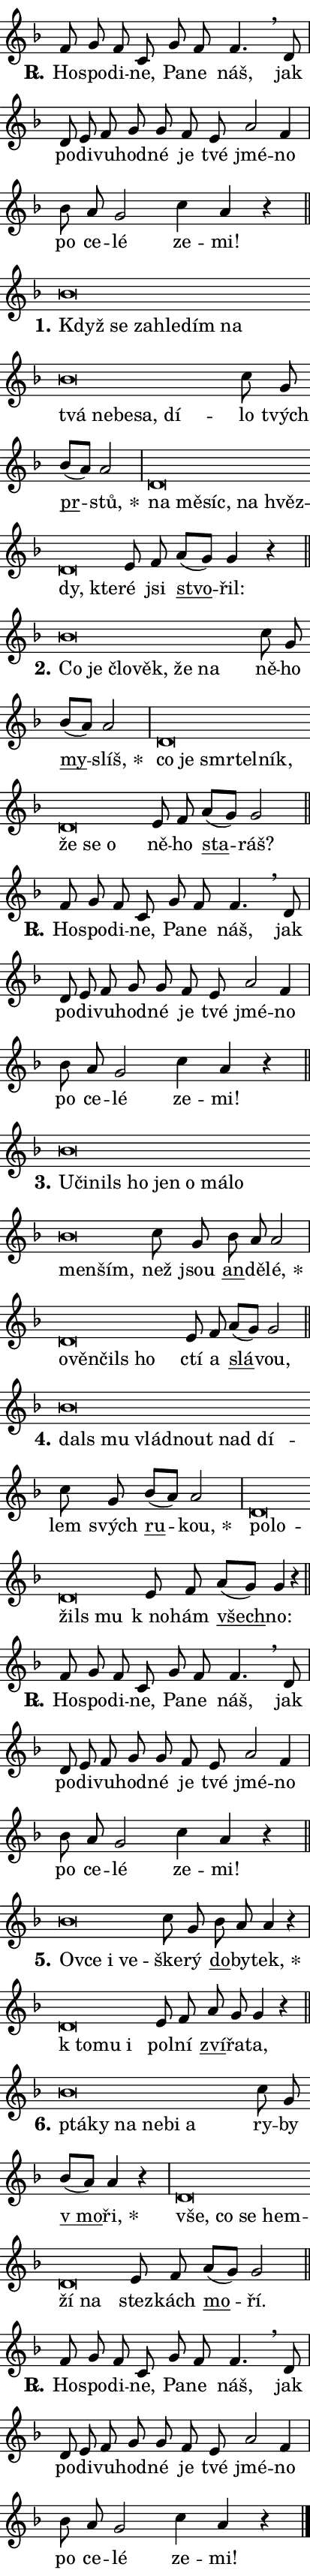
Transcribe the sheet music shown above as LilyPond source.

\version "2.22.1"
\header { tagline = "" }
\paper {
  indent = 0\cm
  top-margin = 0\cm
  right-margin = 0\cm
  bottom-margin = 0\cm
  left-margin = 0\cm
  paper-width = 7\cm
  page-breaking = #ly:one-page-breaking
  system-system-spacing.basic-distance = #11
  score-system-spacing.basic-distance = #11
  ragged-last = ##f
}


%% Author: Thomas Morley
%% https://lists.gnu.org/archive/html/lilypond-user/2020-05/msg00002.html
#(define (line-position grob)
"Returns position of @var[grob} in current system:
   @code{'start}, if at first time-step
   @code{'end}, if at last time-step
   @code{'middle} otherwise
"
  (let* ((col (ly:item-get-column grob))
         (ln (ly:grob-object col 'left-neighbor))
         (rn (ly:grob-object col 'right-neighbor))
         (col-to-check-left (if (ly:grob? ln) ln col))
         (col-to-check-right (if (ly:grob? rn) rn col))
         (break-dir-left
           (and
             (ly:grob-property col-to-check-left 'non-musical #f)
             (ly:item-break-dir col-to-check-left)))
         (break-dir-right
           (and
             (ly:grob-property col-to-check-right 'non-musical #f)
             (ly:item-break-dir col-to-check-right))))
        (cond ((eqv? 1 break-dir-left) 'start)
              ((eqv? -1 break-dir-right) 'end)
              (else 'middle))))

#(define (tranparent-at-line-position vctor)
  (lambda (grob)
  "Relying on @code{line-position} select the relevant enry from @var{vctor}.
Used to determine transparency,"
    (case (line-position grob)
      ((end) (not (vector-ref vctor 0)))
      ((middle) (not (vector-ref vctor 1)))
      ((start) (not (vector-ref vctor 2))))))

noteHeadBreakVisibility =
#(define-music-function (break-visibility)(vector?)
"Makes @code{NoteHead}s transparent relying on @var{break-visibility}"
#{
  \override NoteHead.transparent =
    #(tranparent-at-line-position break-visibility)
#})

#(define delete-ledgers-for-transparent-note-heads
  (lambda (grob)
    "Reads whether a @code{NoteHead} is transparent.
If so this @code{NoteHead} is removed from @code{'note-heads} from
@var{grob}, which is supposed to be @code{LedgerLineSpanner}.
As a result ledgers are not printed for this @code{NoteHead}"
    (let* ((nhds-array (ly:grob-object grob 'note-heads))
           (nhds-list
             (if (ly:grob-array? nhds-array)
                 (ly:grob-array->list nhds-array)
                 '()))
           ;; Relies on the transparent-property being done before
           ;; Staff.LedgerLineSpanner.after-line-breaking is executed.
           ;; This is fragile ...
           (to-keep
             (remove
               (lambda (nhd)
                 (ly:grob-property nhd 'transparent #f))
               nhds-list)))
      ;; TODO find a better method to iterate over grob-arrays, similiar
      ;; to filter/remove etc for lists
      ;; For now rebuilt from scratch
      (set! (ly:grob-object grob 'note-heads)  '())
      (for-each
        (lambda (nhd)
          (ly:pointer-group-interface::add-grob grob 'note-heads nhd))
        to-keep))))

hideNotes = {
  \noteHeadBreakVisibility #begin-of-line-visible
}
unHideNotes = {
  \noteHeadBreakVisibility #all-visible
}

% work-around for resetting accidentals
% https://lilypond.org/doc/v2.23/Documentation/notation/displaying-rhythms#unmetered-music
cadenzaMeasure = {
  \cadenzaOff
  \partial 1024 s1024
  \cadenzaOn
}

#(define-markup-command (accent layout props text) (markup?)
  "Underline accented syllable"
  (interpret-markup layout props
    #{\markup \override #'(offset . 4.3) \underline { #text }#}))

responsum = \markup \concat {
  "R" \hspace #-1.05 \path #0.1 #'((moveto 0 0.07) (lineto 0.9 0.8)) \hspace #0.05 "."
}

\layout {
    \context {
        \Staff
        \remove "Time_signature_engraver"
        \override LedgerLineSpanner.after-line-breaking = #delete-ledgers-for-transparent-note-heads
    }
    \context {
        \Voice {
            \override NoteHead.output-attributes = #'((class . "notehead"))
            \override Hairpin.height = #0.55
        }
    }
    \context {
        \Lyrics {
            \override StanzaNumber.output-attributes = #'((class . "stanzanumber"))
            \override LyricSpace.minimum-distance = #0.9
            \override LyricText.font-name = #"TeX Gyre Schola"
            \override LyricText.font-size = 1
            \override StanzaNumber.font-name = #"TeX Gyre Schola Bold"
            \override StanzaNumber.font-size = 1
        }
    }
}

% magnetic-lyrics.ily
%
%   written by
%     Jean Abou Samra <jean@abou-samra.fr>
%     Werner Lemberg <wl@gnu.org>
%
%   adapted by
%     Jiri Hon <jiri.hon@gmail.com>
%
% Version 2022-Apr-15

% https://www.mail-archive.com/lilypond-user@gnu.org/msg149350.html

#(define (Left_hyphen_pointer_engraver context)
   "Collect syllable-hyphen-syllable occurrences in lyrics and store
them in properties.  This engraver only looks to the left.  For
example, if the lyrics input is @code{foo -- bar}, it does the
following.

@itemize @bullet
@item
Set the @code{text} property of the @code{LyricHyphen} grob between
@q{foo} and @q{bar} to @code{foo}.

@item
Set the @code{left-hyphen} property of the @code{LyricText} grob with
text @q{foo} to the @code{LyricHyphen} grob between @q{foo} and
@q{bar}.
@end itemize

Use this auxiliary engraver in combination with the
@code{lyric-@/text::@/apply-@/magnetic-@/offset!} hook."
   (let ((hyphen #f)
         (text #f))
     (make-engraver
      (acknowledgers
       ((lyric-syllable-interface engraver grob source-engraver)
        (set! text grob)))
      (end-acknowledgers
       ((lyric-hyphen-interface engraver grob source-engraver)
        ;(when (not (grob::has-interface grob 'lyric-space-interface))
          (set! hyphen grob)));)
      ((stop-translation-timestep engraver)
       (when (and text hyphen)
         (ly:grob-set-object! text 'left-hyphen hyphen))
       (set! text #f)
       (set! hyphen #f)))))

#(define (lyric-text::apply-magnetic-offset! grob)
   "If the space between two syllables is less than the value in
property @code{LyricText@/.details@/.squash-threshold}, move the right
syllable to the left so that it gets concatenated with the left
syllable.

Use this function as a hook for
@code{LyricText@/.after-@/line-@/breaking} if the
@code{Left_@/hyphen_@/pointer_@/engraver} is active."
   (let ((hyphen (ly:grob-object grob 'left-hyphen #f)))
     (when hyphen
       (let ((left-text (ly:spanner-bound hyphen LEFT)))
         (when (grob::has-interface left-text 'lyric-syllable-interface)
           (let* ((common (ly:grob-common-refpoint grob left-text X))
                  (this-x-ext (ly:grob-extent grob common X))
                  (left-x-ext
                   (begin
                     ;; Trigger magnetism for left-text.
                     (ly:grob-property left-text 'after-line-breaking)
                     (ly:grob-extent left-text common X)))
                  ;; `delta` is the gap width between two syllables.
                  (delta (- (interval-start this-x-ext)
                            (interval-end left-x-ext)))
                  (details (ly:grob-property grob 'details))
                  (threshold (assoc-get 'squash-threshold details 0.2)))
             (when (< delta threshold)
               (let* (;; We have to manipulate the input text so that
                      ;; ligatures crossing syllable boundaries are not
                      ;; disabled.  For languages based on the Latin
                      ;; script this is essentially a beautification.
                      ;; However, for non-Western scripts it can be a
                      ;; necessity.
                      (lt (ly:grob-property left-text 'text))
                      (rt (ly:grob-property grob 'text))
                      (is-space (grob::has-interface hyphen 'lyric-space-interface))
                      (space (if is-space " " ""))
                      (space-markup (grob-interpret-markup grob " "))
                      (space-size (interval-length (ly:stencil-extent space-markup X)))
                      (extra-delta (if is-space space-size 0))
                      ;; Append new syllable.
                      (ltrt-space (if (and (string? lt) (string? rt))
                                (string-append lt space rt)
                                (make-concat-markup (list lt space rt))))
                      ;; Right-align `ltrt` to the right side.
                      (ltrt-space-markup (grob-interpret-markup
                               grob
                               (make-translate-markup
                                (cons (interval-length this-x-ext) 0)
                                (make-right-align-markup ltrt-space)))))
                 (begin
                   ;; Don't print `left-text`.
                   (ly:grob-set-property! left-text 'stencil #f)
                   ;; Set text and stencil (which holds all collected
                   ;; syllables so far) and shift it to the left.
                   (ly:grob-set-property! grob 'text ltrt-space)
                   (ly:grob-set-property! grob 'stencil ltrt-space-markup)
                   (ly:grob-translate-axis! grob (- (- delta extra-delta)) X))))))))))


#(define (lyric-hyphen::displace-bounds-first grob)
   ;; Make very sure this callback isn't triggered too early.
   (let ((left (ly:spanner-bound grob LEFT))
         (right (ly:spanner-bound grob RIGHT)))
     (ly:grob-property left 'after-line-breaking)
     (ly:grob-property right 'after-line-breaking)
     (ly:lyric-hyphen::print grob)))

squashThreshold = #0.4

\layout {
  \context {
    \Lyrics
    \consists #Left_hyphen_pointer_engraver
    \override LyricText.after-line-breaking =
      #lyric-text::apply-magnetic-offset!
    \override LyricHyphen.stencil = #lyric-hyphen::displace-bounds-first
    \override LyricText.details.squash-threshold = \squashThreshold
    \override LyricHyphen.minimum-distance = 0
    \override LyricHyphen.minimum-length = \squashThreshold
  }
}

squash = \override LyricText.details.squash-threshold = 9999
unSquash = \override LyricText.details.squash-threshold = \squashThreshold

left = \override LyricText.self-alignment-X = #LEFT
unLeft = \revert LyricText.self-alignment-X

starOffset = #(lambda (grob) 
                (let ((x_offset (ly:self-alignment-interface::aligned-on-x-parent grob)))
                  (if (= x_offset 0) 0 (+ x_offset 1.2))))

star = #(define-music-function (syllable)(string?)
"Append star separator at the end of a syllable"
#{
  \once \override LyricText.X-offset = #starOffset
  \lyricmode { \markup {
    #syllable
    \override #'((font-name . "TeX Gyre Schola Bold")) \hspace #0.2 \lower #0.65 \larger "*"
  } }
#})

starAccent = #(define-music-function (syllable)(string?)
"Append star separator at the end of a syllable and make accent"
#{
  \once \override LyricText.X-offset = #starOffset
  \lyricmode { \markup {
    \accent #syllable
    \override #'((font-name . "TeX Gyre Schola Bold")) \hspace #0.2 \lower #0.65 \larger "*"
  } }
#})

breath = #(define-music-function (syllable)(string?)
"Append breathing indicator at the end of a syllable"
#{
  \lyricmode { \markup { #syllable "+" } }
#})

optionalBreath = #(define-music-function (syllable)(string?)
"Append optional breathing indicator at the end of a syllable"
#{
  \lyricmode { \markup { #syllable "(+)" } }
#})


\score {
    <<
        \new Voice = "melody" { \cadenzaOn \key f \major \relative { f'8 g f c g' f f4. \breathe d8 \cadenzaMeasure \bar "|" d e f \bar "" g g \bar "" f e \bar "" a2 f4 \cadenzaMeasure \bar "|" bes8 a g2 \bar "" c4 a r \cadenzaMeasure \bar "||" \break }
\relative { bes'\breve*1/16 \hideNotes \breve*1/16 \bar "" \breve*1/16 \bar "" \breve*1/16 \bar "" \breve*1/16 \bar "" \breve*1/16 \bar "" \breve*1/16 \bar "" \breve*1/16 \bar "" \breve*1/16 \bar "" \breve*1/16 \breve*1/16 \bar "" \unHideNotes c8 g \bar "" bes[( a)] a2 \cadenzaMeasure \bar "|" d,\breve*1/16 \hideNotes \breve*1/16 \bar "" \breve*1/16 \bar "" \breve*1/16 \bar "" \breve*1/16 \bar "" \breve*1/16 \breve*1/16 \bar "" \unHideNotes e8 f \bar "" a[( g)] g4 r \cadenzaMeasure \bar "||" \break }
\relative { bes'\breve*1/16 \hideNotes \breve*1/16 \bar "" \breve*1/16 \bar "" \breve*1/16 \bar "" \breve*1/16 \breve*1/16 \bar "" \unHideNotes c8 g \bar "" bes[( a)] a2 \cadenzaMeasure \bar "|" d,\breve*1/16 \hideNotes \breve*1/16 \bar "" \breve*1/16 \bar "" \breve*1/16 \bar "" \breve*1/16 \bar "" \breve*1/16 \bar "" \breve*1/16 \breve*1/16 \bar "" \unHideNotes e8 f \bar "" a[( g)] g2 \cadenzaMeasure \bar "||" \break }
\relative { f'8 g f c g' f f4. \breathe d8 \cadenzaMeasure \bar "|" d e f \bar "" g g \bar "" f e \bar "" a2 f4 \cadenzaMeasure \bar "|" bes8 a g2 \bar "" c4 a r \cadenzaMeasure \bar "||" \break }
\relative { bes'\breve*1/16 \hideNotes \breve*1/16 \bar "" \breve*1/16 \bar "" \breve*1/16 \bar "" \breve*1/16 \bar "" \breve*1/16 \bar "" \breve*1/16 \bar "" \breve*1/16 \bar "" \breve*1/16 \breve*1/16 \bar "" \unHideNotes c8 g \bar "" bes a a2 \cadenzaMeasure \bar "|" d,\breve*1/16 \hideNotes \breve*1/16 \bar "" \breve*1/16 \breve*1/16 \bar "" \unHideNotes e8 f \bar "" a[( g)] g2 \cadenzaMeasure \bar "||" \break }
\relative { bes'\breve*1/16 \hideNotes \breve*1/16 \bar "" \breve*1/16 \bar "" \breve*1/16 \bar "" \breve*1/16 \breve*1/16 \bar "" \unHideNotes c8 g \bar "" bes[( a)] a2 \cadenzaMeasure \bar "|" d,\breve*1/16 \hideNotes \breve*1/16 \bar "" \breve*1/16 \breve*1/16 \bar "" \unHideNotes e8 f \bar "" a[( g)] g4 r \cadenzaMeasure \bar "||" \break }
\relative { f'8 g f c g' f f4. \breathe d8 \cadenzaMeasure \bar "|" d e f \bar "" g g \bar "" f e \bar "" a2 f4 \cadenzaMeasure \bar "|" bes8 a g2 \bar "" c4 a r \cadenzaMeasure \bar "||" \break }
\relative { bes'\breve*1/16 \hideNotes \breve*1/16 \bar "" \breve*1/16 \breve*1/16 \bar "" \unHideNotes c8 g \bar "" bes a a4 r \cadenzaMeasure \bar "|" d,\breve*1/16 \hideNotes \breve*1/16 \breve*1/16 \bar "" \unHideNotes e8 f \bar "" a g g4 r \cadenzaMeasure \bar "||" \break }
\relative { bes'\breve*1/16 \hideNotes \breve*1/16 \bar "" \breve*1/16 \bar "" \breve*1/16 \bar "" \breve*1/16 \breve*1/16 \bar "" \unHideNotes c8 g \bar "" bes[( a)] a4 r \cadenzaMeasure \bar "|" d,\breve*1/16 \hideNotes \breve*1/16 \bar "" \breve*1/16 \bar "" \breve*1/16 \bar "" \breve*1/16 \breve*1/16 \bar "" \unHideNotes e8 f \bar "" a[( g)] g2 \cadenzaMeasure \bar "||" \break }
\relative { f'8 g f c g' f f4. \breathe d8 \cadenzaMeasure \bar "|" d e f \bar "" g g \bar "" f e \bar "" a2 f4 \cadenzaMeasure \bar "|" bes8 a g2 \bar "" c4 a r \cadenzaMeasure \bar "||" \break } \bar "|." }
        \new Lyrics \lyricsto "melody" { \lyricmode { \set stanza = \responsum
Ho -- spo -- di -- ne, Pa -- ne náš, jak po -- di -- vu -- hod -- né je tvé jmé -- no po ce -- lé ze -- mi!
\set stanza = "1."
\left Když \squash se za -- hle -- dím na tvá ne -- be -- sa, dí -- \unLeft \unSquash lo tvých \markup \accent pr -- \star stů, \left na \squash mě -- síc, na hvěz -- dy, kte -- \unLeft \unSquash ré jsi \markup \accent stvo -- řil:
\set stanza = "2."
\left Co \squash je člo -- věk, že na \unLeft \unSquash ně -- ho \markup \accent my -- \star slíš, \left co \squash je smr -- tel -- ník, že se o \unLeft \unSquash ně -- ho \markup \accent sta -- ráš?
\set stanza = \responsum
Ho -- spo -- di -- ne, Pa -- ne náš, jak po -- di -- vu -- hod -- né je tvé jmé -- no po ce -- lé ze -- mi!
\set stanza = "3."
\left U -- \squash či -- nils ho jen o má -- lo men -- ším, \unLeft \unSquash než jsou \markup \accent an -- dě -- \star lé, \left o -- \squash věn -- čils ho \unLeft \unSquash ctí a \markup \accent slá -- vou,
\set stanza = "4."
\left dals \squash mu vlád -- nout nad dí -- \unLeft \unSquash lem svých \markup \accent ru -- \star kou, \left po -- \squash lo -- žils mu \unLeft \unSquash "k no" -- hám \markup \accent všech -- no:
\set stanza = \responsum
Ho -- spo -- di -- ne, Pa -- ne náš, jak po -- di -- vu -- hod -- né je tvé jmé -- no po ce -- lé ze -- mi!
\set stanza = "5."
\left Ov -- \squash ce i ve -- \unLeft \unSquash ške -- rý \markup \accent do -- by -- \star tek, \left "k to" -- \squash mu i \unLeft \unSquash pol -- ní \markup \accent zví -- řa -- ta,
\set stanza = "6."
\left ptá -- \squash ky na ne -- bi a \unLeft \unSquash ry -- by \markup \accent "v mo" -- \star ři, \left vše, \squash co se hem -- ží na \unLeft \unSquash stez -- kách \markup \accent mo -- ří.
\set stanza = \responsum
Ho -- spo -- di -- ne, Pa -- ne náš, jak po -- di -- vu -- hod -- né je tvé jmé -- no po ce -- lé ze -- mi! } }
    >>
    \layout {}
}
